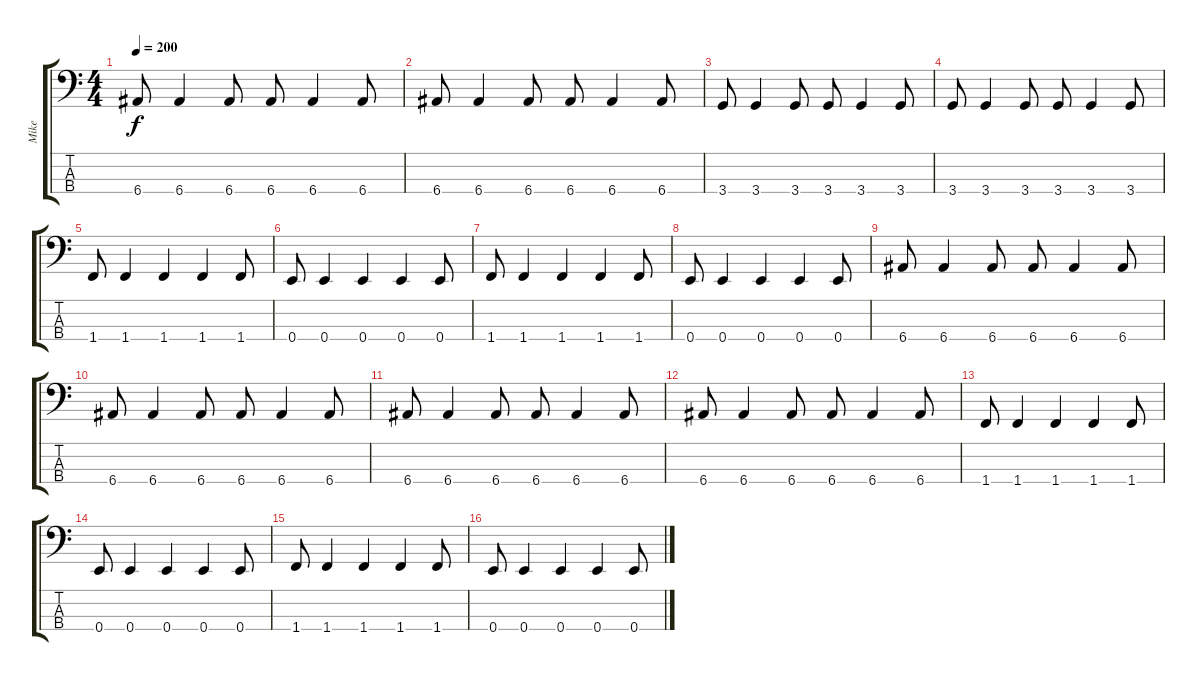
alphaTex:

\track ("Mike" "Mike") {instrument electricbasspick}
\staff {score tabs}
\tuning (G2 D2 A1 E1) {hide}
\ts (4 4)
\tempo 200
\clef f4
\ks c
6.4.8{dy f} 6.4.4 6.4.8 6.4.8 6.4.4 6.4.8 |
6.4.8 6.4.4 6.4.8 6.4.8 6.4.4 6.4.8 |
3.4.8 3.4.4 3.4.8 3.4.8 3.4.4 3.4.8 |
3.4.8 3.4.4 3.4.8 3.4.8 3.4.4 3.4.8 |
1.4.8 1.4.4 1.4.4 1.4.4 1.4.8 |
0.4.8 0.4.4 0.4.4 0.4.4 0.4.8 |
1.4.8 1.4.4 1.4.4 1.4.4 1.4.8 |
0.4.8 0.4.4 0.4.4 0.4.4 0.4.8 |
6.4.8 6.4.4 6.4.8 6.4.8 6.4.4 6.4.8 |
6.4.8 6.4.4 6.4.8 6.4.8 6.4.4 6.4.8 |
6.4.8 6.4.4 6.4.8 6.4.8 6.4.4 6.4.8 |
6.4.8 6.4.4 6.4.8 6.4.8 6.4.4 6.4.8 |
1.4.8 1.4.4 1.4.4 1.4.4 1.4.8 |
0.4.8 0.4.4 0.4.4 0.4.4 0.4.8 |
1.4.8 1.4.4 1.4.4 1.4.4 1.4.8 |
0.4.8 0.4.4 0.4.4 0.4.4 0.4.8
